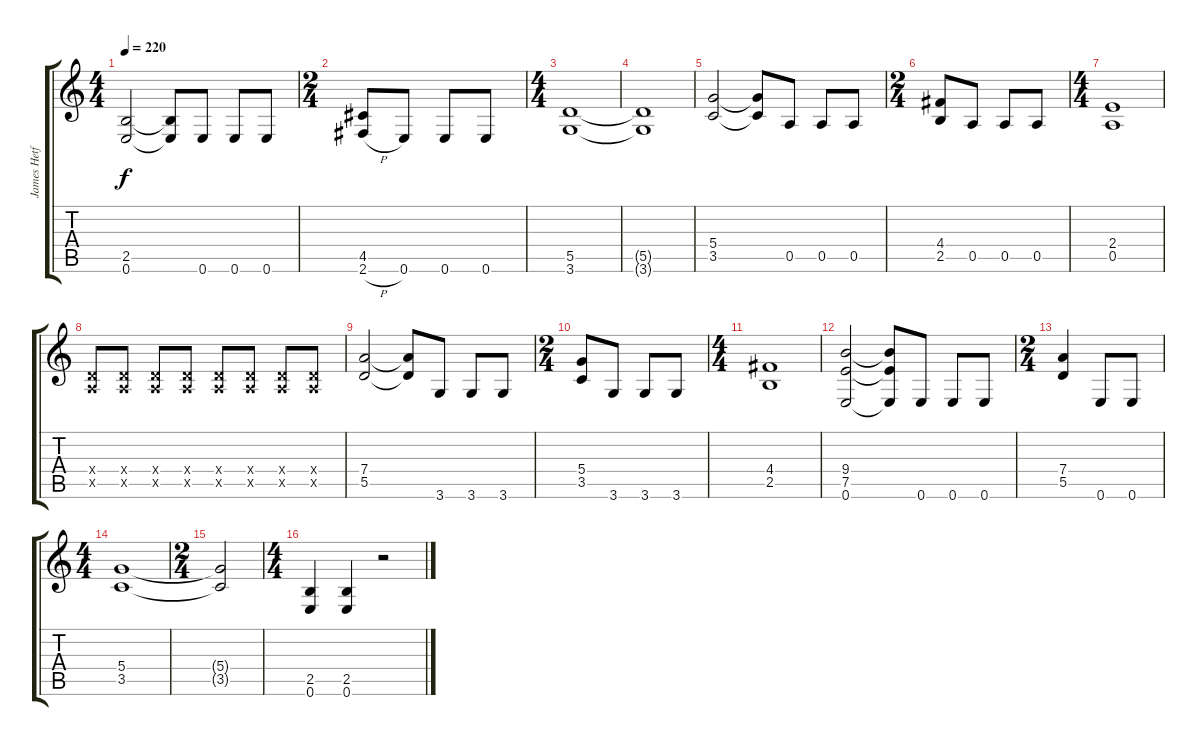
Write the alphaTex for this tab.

\track ("James Hetfield Distortion" "James Hetf") {instrument distortionguitar}
\staff {score tabs}
\tuning (E4 B3 G3 D3 A2 E2) {hide}
\ts (4 4)
\tempo 220
\clef g2
\ks c
(2.5 0.6).2{dy f} (2.5{t} 0.6{t}).8 0.6.8 0.6.8 0.6.8 |
\ts (2 4)
(4.5 2.6{h}).8 0.6.8 0.6.8 0.6.8 |
\ts (4 4)
(5.5 3.6).1 |
(5.5{t} 3.6{t}).1 |
(5.4 3.5).2 (5.4{t} 3.5{t}).8 0.5.8 0.5.8 0.5.8 |
\ts (2 4)
(4.4 2.5).8 0.5.8 0.5.8 0.5.8 |
\ts (4 4)
(2.4 0.5).1 |
(0.4{x} 0.5{x}).8 (0.4{x} 0.5{x}).8 (0.4{x} 0.5{x}).8 (0.4{x} 0.5{x}).8 (0.4{x} 0.5{x}).8 (0.4{x} 0.5{x}).8 (0.4{x} 0.5{x}).8 (0.4{x} 0.5{x}).8 |
(7.4 5.5).2 (7.4{t} 5.5{t}).8 3.6.8 3.6.8 3.6.8 |
\ts (2 4)
(5.4 3.5).8 3.6.8 3.6.8 3.6.8 |
\ts (4 4)
(4.4 2.5).1 |
(9.4 7.5 0.6).2 (9.4{t} 7.5{t} 0.6{t}).8 0.6.8 0.6.8 0.6.8 |
\ts (2 4)
(7.4 5.5).4 0.6.8 0.6.8 |
\ts (4 4)
(5.4 3.5).1 |
\ts (2 4)
(5.4{t} 3.5{t}).2 |
\ts (4 4)
(2.5 0.6).4 (2.5 0.6).4 r.2
